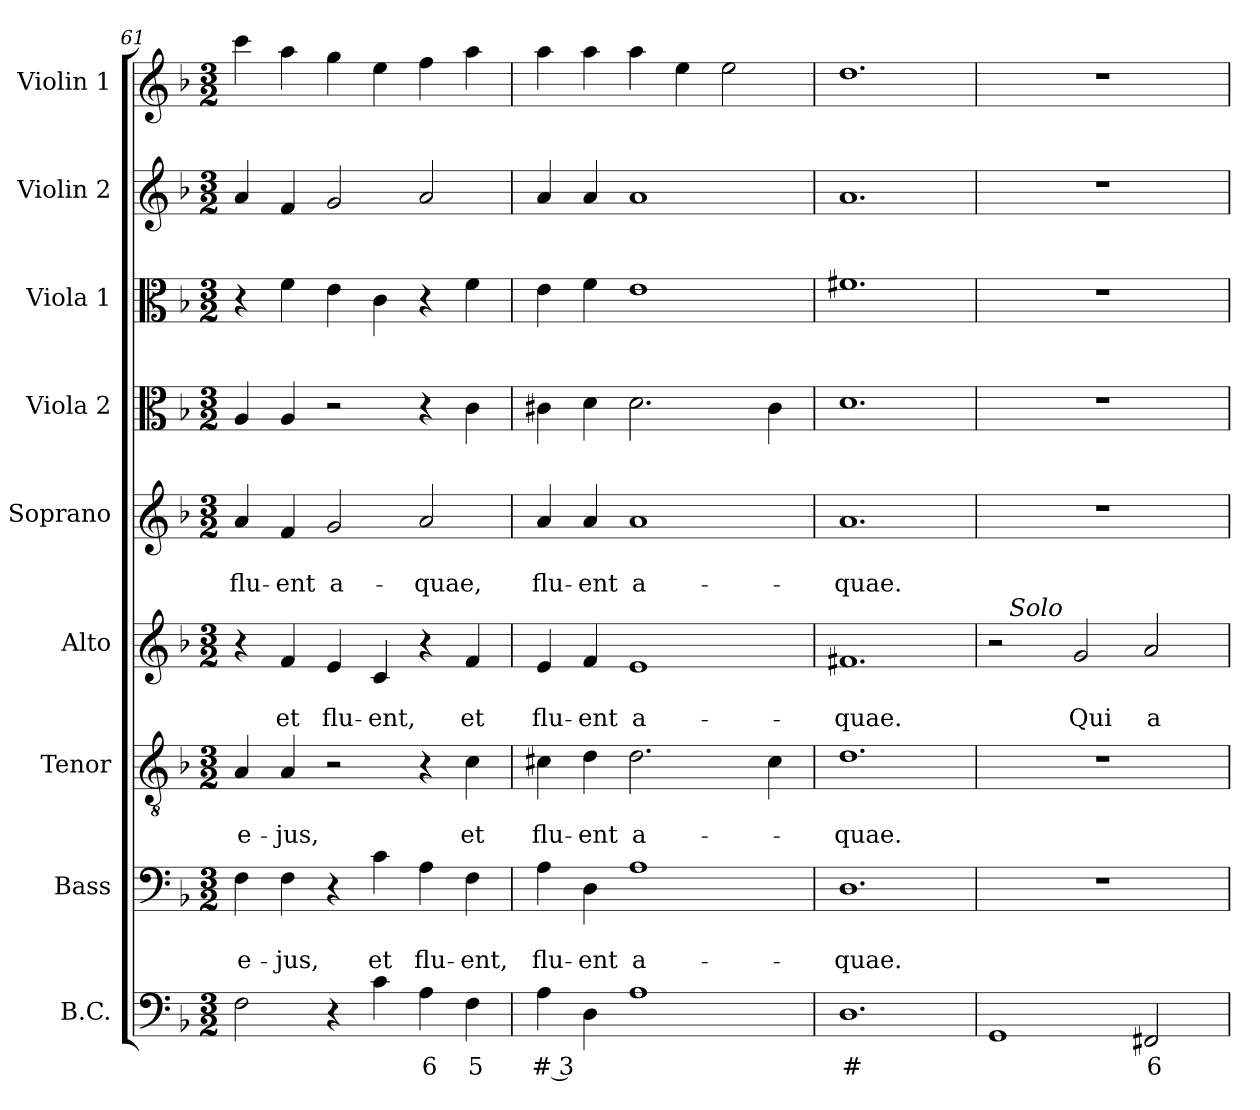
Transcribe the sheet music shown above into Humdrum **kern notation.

**kern	**text	**kern	**text	**text	**kern	**text	**text	**kern	**text	**text	**kern	**text	**text	**kern	**kern	**kern	**kern
*part9	*part9	*part8	*part8	*part8	*part7	*part7	*part7	*part6	*part6	*part6	*part5	*part5	*part5	*part4	*part3	*part2	*part1
*staff9	*staff9	*staff8	*staff8	*staff8	*staff7	*staff7	*staff7	*staff6	*staff6	*staff6	*staff5	*staff5	*staff5	*staff4	*staff3	*staff2	*staff1
*I"B.C.	*	*I"Bass	*	*	*I"Tenor	*	*	*I"Alto	*	*	*I"Soprano	*	*	*I"Viola 2	*I"Viola 1	*I"Violin 2	*I"Violin 1
*I'BC	*	*I'B	*	*	*I'T	*	*	*I'A	*	*	*I'S	*	*	*I'Vla. 2	*I'Vla. 1	*I'Vln. 2	*I'Vln. 1
*clefF4	*	*clefF4	*	*	*clefGv2	*	*	*clefG2	*	*	*clefG2	*	*	*clefC3	*clefC3	*clefG2	*clefG2
*k[b-]	*	*k[b-]	*	*	*k[b-]	*	*	*k[b-]	*	*	*k[b-]	*	*	*k[b-]	*k[b-]	*k[b-]	*k[b-]
*F:	*	*F:	*	*	*F:	*	*	*F:	*	*	*F:	*	*	*F:	*F:	*F:	*F:
*M3/2	*	*M3/2	*	*	*M3/2	*	*	*M3/2	*	*	*M3/2	*	*	*M3/2	*M3/2	*M3/2	*M3/2
=61	=61	=61	=61	=61	=61	=61	=61	=61	=61	=61	=61	=61	=61	=61	=61	=61	=61
!	!	!	!	!LO:LY:b	!	!	!LO:LY:b	!	!	!	!	!	!LO:LY:b	!	!	!	!
2F\	.	4F\	.	e-	4A/	.	e-	4r	.	.	4a/	.	flu-	4A/	4r	4a/	4ccc\
!	!	!	!	!LO:LY:b	!	!	!LO:LY:b	!	!	!LO:LY:b	!	!	!LO:LY:b	!	!	!	!
.	.	4F\	.	-jus,	4A/	.	-jus,	4f/	.	et	4f/	.	-ent	4A/	4f\	4f/	4aa\
!	!	!	!	!	!	!	!	!	!	!LO:LY:b	!	!	!LO:LY:b	!	!	!	!
4r	.	4r	.	.	2r	.	.	4e/	.	flu-	2g/	.	a-	2r	4e\	2g/	4gg\
!	!	!	!	!LO:LY:b	!	!	!	!	!	!LO:LY:b	!	!	!	!	!	!	!
4c\	.	4c\	.	et	.	.	.	4c/	.	-ent,	.	.	.	.	4c\	.	4ee\
!	!LO:LY:b	!	!	!LO:LY:b	!	!	!	!	!	!	!	!	!LO:LY:b	!	!	!	!
4A\	6	4A\	.	flu-	4r	.	.	4r	.	.	2a/	.	-quae,	4r	4r	2a/	4ff\
!	!LO:LY:b	!	!	!LO:LY:b	!	!	!LO:LY:b	!	!	!LO:LY:b	!	!	!	!	!	!	!
4F\	5	4F\	.	-ent,	4c\	.	et	4f/	.	et	.	.	.	4c\	4f\	.	4aa\
=62	=62	=62	=62	=62	=62	=62	=62	=62	=62	=62	=62	=62	=62	=62	=62	=62	=62
!	!LO:LY:b	!	!	!LO:LY:b	!	!	!LO:LY:b	!	!	!LO:LY:b	!	!	!LO:LY:b	!	!	!	!
4A\	# 3	4A\	.	flu-	4c#X\	.	flu-	4e/	.	flu-	4a/	.	flu-	4c#X\	4e\	4a/	4aa\
!	!	!	!	!LO:LY:b	!	!	!LO:LY:b	!	!	!LO:LY:b	!	!	!LO:LY:b	!	!	!	!
4D\	.	4D\	.	-ent	4d\	.	-ent	4f/	.	-ent	4a/	.	-ent	4d\	4f\	4a/	4aa\
!	!	!	!	!LO:LY:b	!	!	!LO:LY:b	!	!	!LO:LY:b	!	!	!LO:LY:b	!	!	!	!
1A	.	1A	.	a-	2.d\	.	a-	1e	.	a-	1a	.	a-	2.d\	1e	1a	4aa\
.	.	.	.	.	.	.	.	.	.	.	.	.	.	.	.	.	4ee\
.	.	.	.	.	.	.	.	.	.	.	.	.	.	.	.	.	2ee\
.	.	.	.	.	4c#\	.	.	.	.	.	.	.	.	4c#\	.	.	.
=63	=63	=63	=63	=63	=63	=63	=63	=63	=63	=63	=63	=63	=63	=63	=63	=63	=63
!	!LO:LY:b	!	!	!LO:LY:b	!	!	!LO:LY:b	!	!	!LO:LY:b	!	!	!LO:LY:b	!	!	!	!
1.D	#	1.D	.	-quae.	1.d	.	-quae.	1.f#X	.	-quae.	1.a	.	-quae.	1.d	1.f#X	1.a	1.dd
!!LO:LB:g=z
=64	=64	=64	=64	=64	=64	=64	=64	=64	=64	=64	=64	=64	=64	=64	=64	=64	=64
*	*	*	*	*	*	*	*	*^	*	*	*	*	*	*	*	*	*
1GG	.	1.r	.	.	1.r	.	.	2r	16ryy	.	.	1.r	.	.	1.r	1.r	1.r	1.r
!	!	!	!	!	!	!	!	!	!LO:TX:a:i:t=Solo	!	!	!	!	!	!	!	!	!
.	.	.	.	.	.	.	.	.	1ryy	.	.	.	.	.	.	.	.	.
!	!	!	!	!	!	!	!	!	!	!	!LO:LY:b	!	!	!	!	!	!	!
.	.	.	.	.	.	.	.	2g/	.	.	Qui	.	.	.	.	.	.	.
!	!LO:LY:b	!	!	!	!	!	!	!	!	!	!LO:LY:b	!	!	!	!	!	!	!
2FF#X/	6	.	.	.	.	.	.	2a/	.	.	a-	.	.	.	.	.	.	.
.	.	.	.	.	.	.	.	.	4..ryy	.	.	.	.	.	.	.	.	.
*	*	*	*	*	*	*	*	*v	*v	*	*	*	*	*	*	*	*	*
=	=	=	=	=	=	=	=	=	=	=	=	=	=	=	=	=	=
*-	*-	*-	*-	*-	*-	*-	*-	*-	*-	*-	*-	*-	*-	*-	*-	*-	*-
